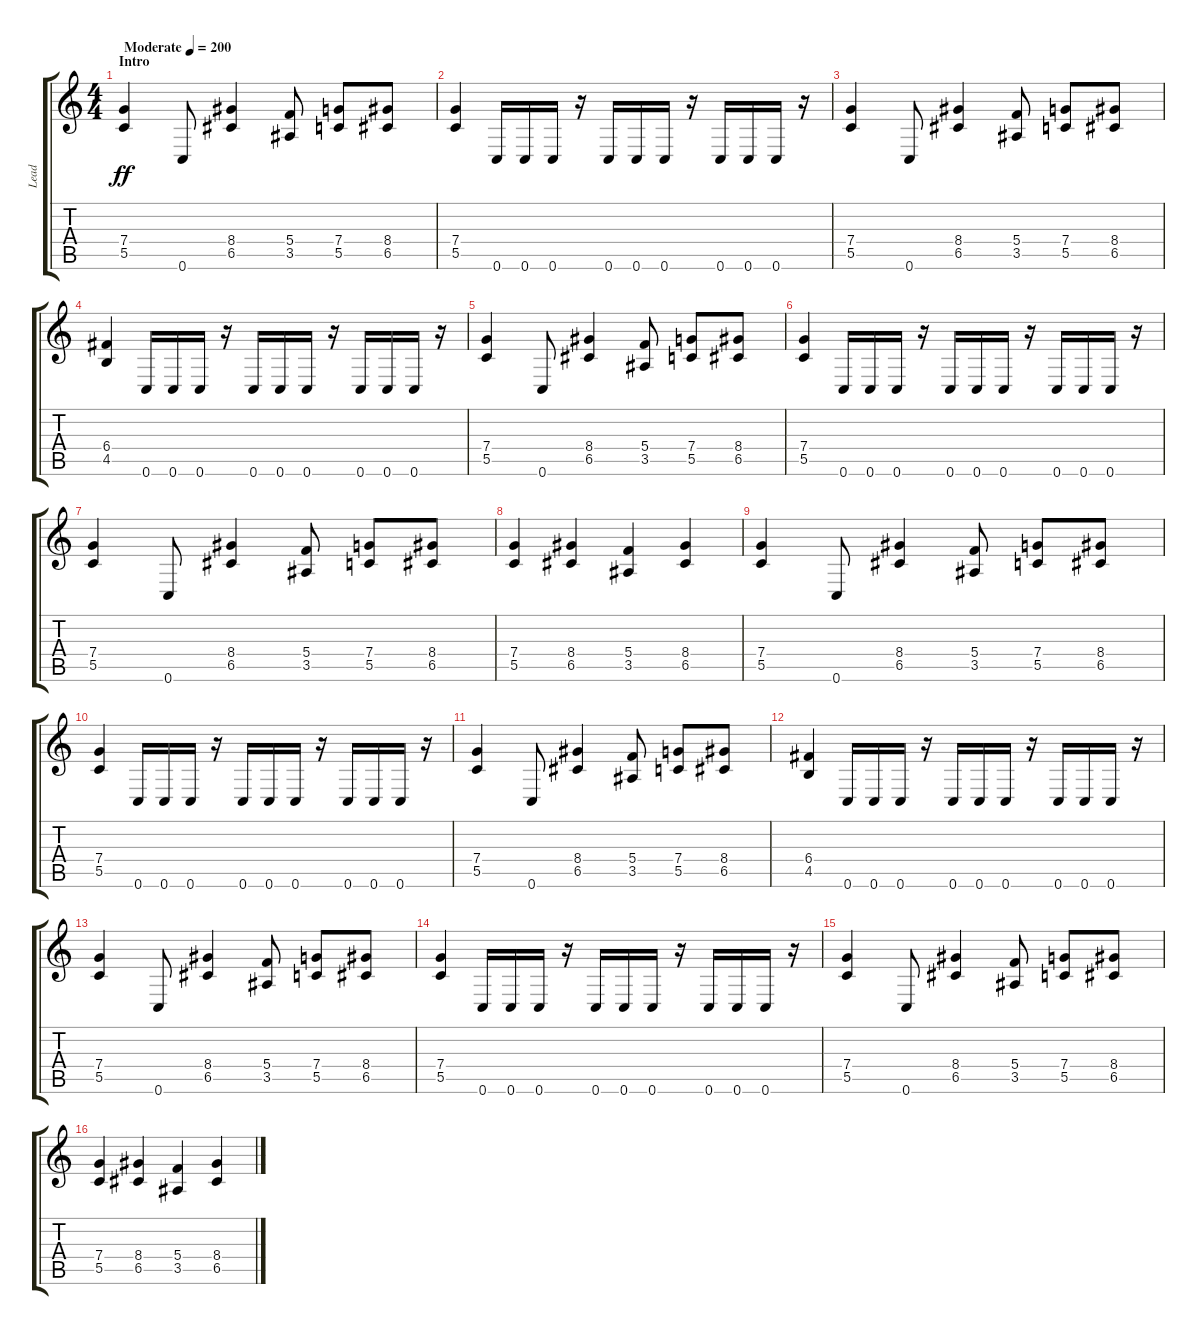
\track ("Lead" "Lead") {instrument overdrivenguitar}
\staff {score tabs}
\tuning (D4 A3 F3 C3 G2 C2) {hide}
\ts (4 4)
\section ("" "Intro")
\tempo (200 "Moderate")
\clef g2
\ks c
(7.4 5.5).4{dy ff instrument overdrivenguitar} 0.6.8 (8.4 6.5).4 (5.4 3.5).8 (7.4 5.5).8 (8.4 6.5).8 |
(7.4 5.5).4 0.6.16 0.6.16 0.6.16 r.16 0.6.16 0.6.16 0.6.16 r.16 0.6.16 0.6.16 0.6.16 r.16 |
(7.4 5.5).4 0.6.8 (8.4 6.5).4 (5.4 3.5).8 (7.4 5.5).8 (8.4 6.5).8 |
(6.4 4.5).4 0.6.16 0.6.16 0.6.16 r.16 0.6.16 0.6.16 0.6.16 r.16 0.6.16 0.6.16 0.6.16 r.16 |
(7.4 5.5).4 0.6.8 (8.4 6.5).4 (5.4 3.5).8 (7.4 5.5).8 (8.4 6.5).8 |
(7.4 5.5).4 0.6.16 0.6.16 0.6.16 r.16 0.6.16 0.6.16 0.6.16 r.16 0.6.16 0.6.16 0.6.16 r.16 |
(7.4 5.5).4 0.6.8 (8.4 6.5).4 (5.4 3.5).8 (7.4 5.5).8 (8.4 6.5).8 |
(7.4 5.5).4 (8.4 6.5).4 (5.4 3.5).4 (8.4 6.5).4 |
(7.4 5.5).4 0.6.8 (8.4 6.5).4 (5.4 3.5).8 (7.4 5.5).8 (8.4 6.5).8 |
(7.4 5.5).4 0.6.16 0.6.16 0.6.16 r.16 0.6.16 0.6.16 0.6.16 r.16 0.6.16 0.6.16 0.6.16 r.16 |
(7.4 5.5).4 0.6.8 (8.4 6.5).4 (5.4 3.5).8 (7.4 5.5).8 (8.4 6.5).8 |
(6.4 4.5).4 0.6.16 0.6.16 0.6.16 r.16 0.6.16 0.6.16 0.6.16 r.16 0.6.16 0.6.16 0.6.16 r.16 |
(7.4 5.5).4 0.6.8 (8.4 6.5).4 (5.4 3.5).8 (7.4 5.5).8 (8.4 6.5).8 |
(7.4 5.5).4 0.6.16 0.6.16 0.6.16 r.16 0.6.16 0.6.16 0.6.16 r.16 0.6.16 0.6.16 0.6.16 r.16 |
(7.4 5.5).4 0.6.8 (8.4 6.5).4 (5.4 3.5).8 (7.4 5.5).8 (8.4 6.5).8 |
(7.4 5.5).4 (8.4 6.5).4 (5.4 3.5).4 (8.4 6.5).4
